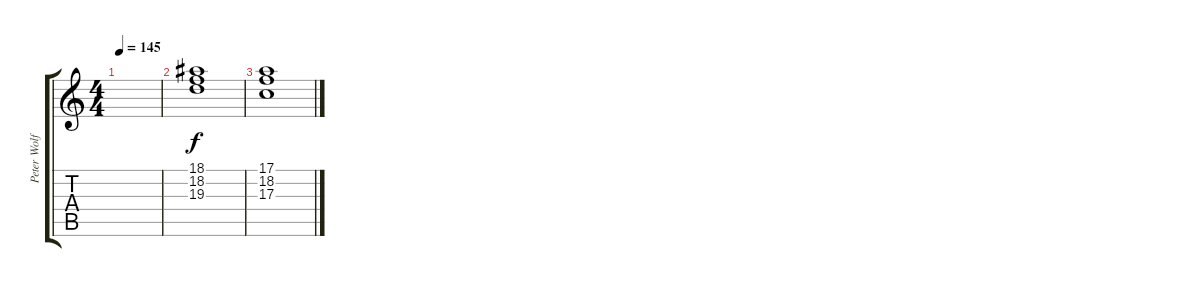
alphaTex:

\track ("Peter Wolf" "Peter Wolf") {instrument brightacousticpiano}
\staff {score tabs}
\tuning (E4 B3 G3 D3 A2 E2) {hide}
\ts (4 4)
\tempo 145
\clef g2
\ks c
|
(18.1 18.2 19.3).1 |
(17.1 18.2 17.3).1
